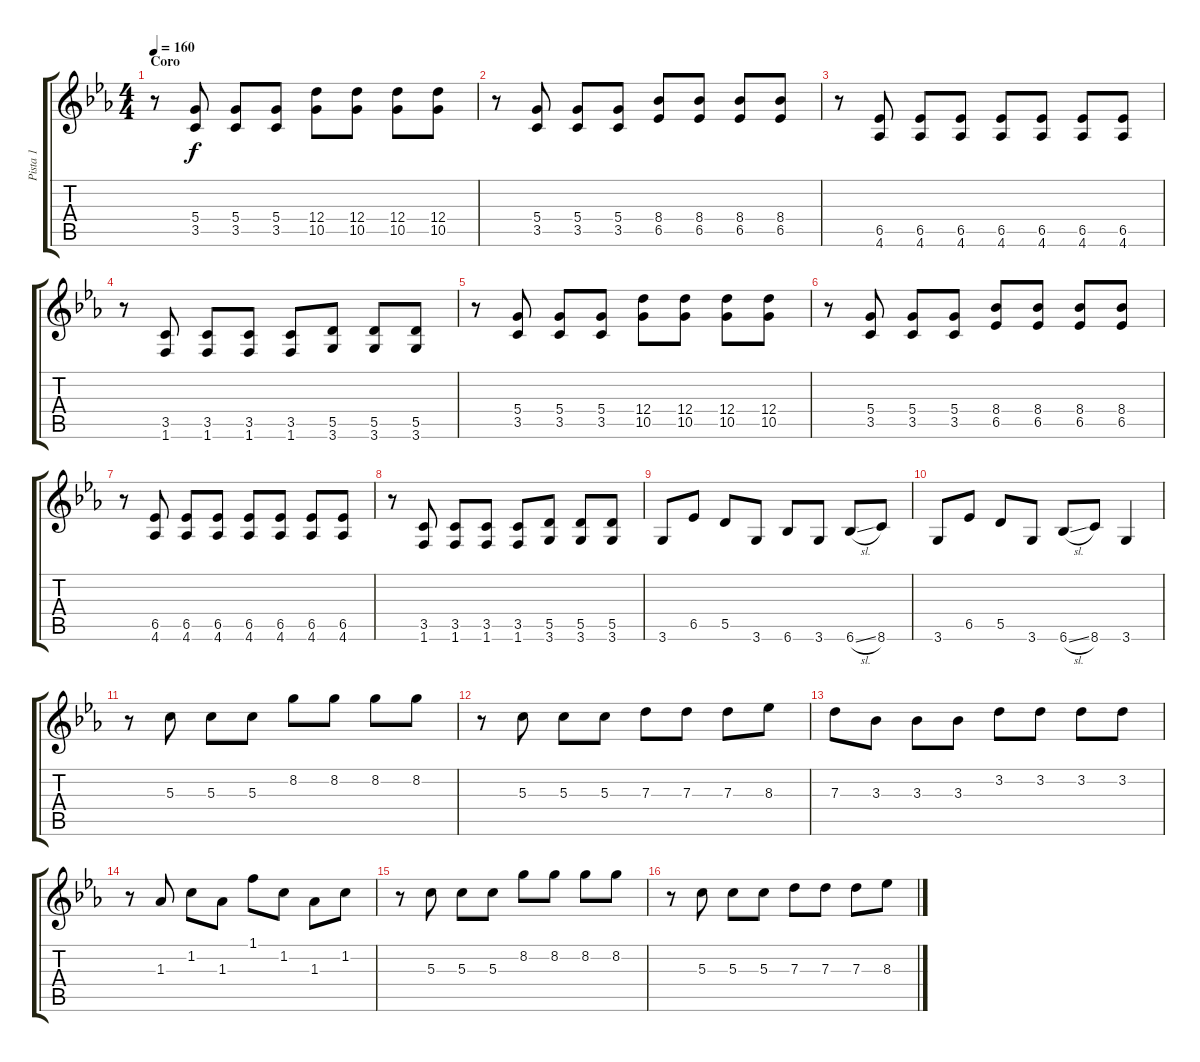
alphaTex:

\track ("Pista 1" "Pista 1") {instrument distortionguitar}
\staff {score tabs}
\tuning (E4 B3 G3 D3 A2 E2) {hide}
\ts (4 4)
\section ("" "Coro")
\tempo 160
\clef g2
\ks cminor
r.8{dy f} (5.4 3.5).8 (5.4 3.5).8 (5.4 3.5).8 (12.4 10.5).8 (12.4 10.5).8 (12.4 10.5).8 (12.4 10.5).8 |
r.8 (5.4 3.5).8 (5.4 3.5).8 (5.4 3.5).8 (8.4 6.5).8 (8.4 6.5).8 (8.4 6.5).8 (8.4 6.5).8 |
r.8 (6.5 4.6).8 (6.5 4.6).8 (6.5 4.6).8 (6.5 4.6).8 (6.5 4.6).8 (6.5 4.6).8 (6.5 4.6).8 |
r.8 (3.5 1.6).8 (3.5 1.6).8 (3.5 1.6).8 (3.5 1.6).8 (5.5 3.6).8 (5.5 3.6).8 (5.5 3.6).8 |
r.8 (5.4 3.5).8 (5.4 3.5).8 (5.4 3.5).8 (12.4 10.5).8 (12.4 10.5).8 (12.4 10.5).8 (12.4 10.5).8 |
r.8 (5.4 3.5).8 (5.4 3.5).8 (5.4 3.5).8 (8.4 6.5).8 (8.4 6.5).8 (8.4 6.5).8 (8.4 6.5).8 |
r.8 (6.5 4.6).8 (6.5 4.6).8 (6.5 4.6).8 (6.5 4.6).8 (6.5 4.6).8 (6.5 4.6).8 (6.5 4.6).8 |
r.8 (3.5 1.6).8 (3.5 1.6).8 (3.5 1.6).8 (3.5 1.6).8 (5.5 3.6).8 (5.5 3.6).8 (5.5 3.6).8 |
3.6.8 6.5.8 5.5.8 3.6.8 6.6.8 3.6.8 6.6{sl}.8 8.6.8 |
3.6.8 6.5.8 5.5.8 3.6.8 6.6{sl}.8 8.6.8 3.6.4 |
r.8 5.3.8 5.3.8 5.3.8 8.2.8 8.2.8 8.2.8 8.2.8 |
r.8 5.3.8 5.3.8 5.3.8 7.3.8 7.3.8 7.3.8 8.3.8 |
7.3.8 3.3.8 3.3.8 3.3.8 3.2.8 3.2.8 3.2.8 3.2.8 |
r.8 1.3.8 1.2.8 1.3.8 1.1.8 1.2.8 1.3.8 1.2.8 |
r.8 5.3.8 5.3.8 5.3.8 8.2.8 8.2.8 8.2.8 8.2.8 |
r.8 5.3.8 5.3.8 5.3.8 7.3.8 7.3.8 7.3.8 8.3.8
